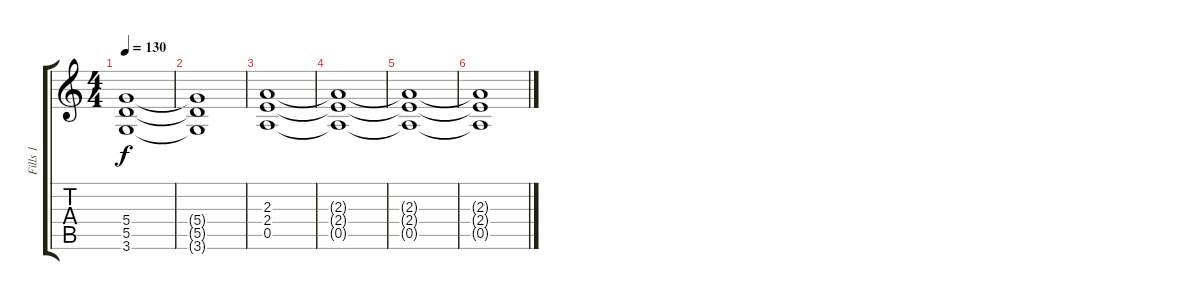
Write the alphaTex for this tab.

\track ("Fills 1" "Fills 1") {instrument distortionguitar}
\staff {score tabs}
\tuning (E4 B3 G3 D3 A2 E2) {hide}
\ts (4 4)
\tempo 130
\clef g2
\ks c
(5.4 5.5 3.6).1{dy f} |
(5.4{t} 5.5{t} 3.6{t}).1 |
(2.3 2.4 0.5).1 |
(2.3{t} 2.4{t} 0.5{t}).1 |
(2.3{t} 2.4{t} 0.5{t}).1 |
(2.3{t} 2.4{t} 0.5{t}).1
